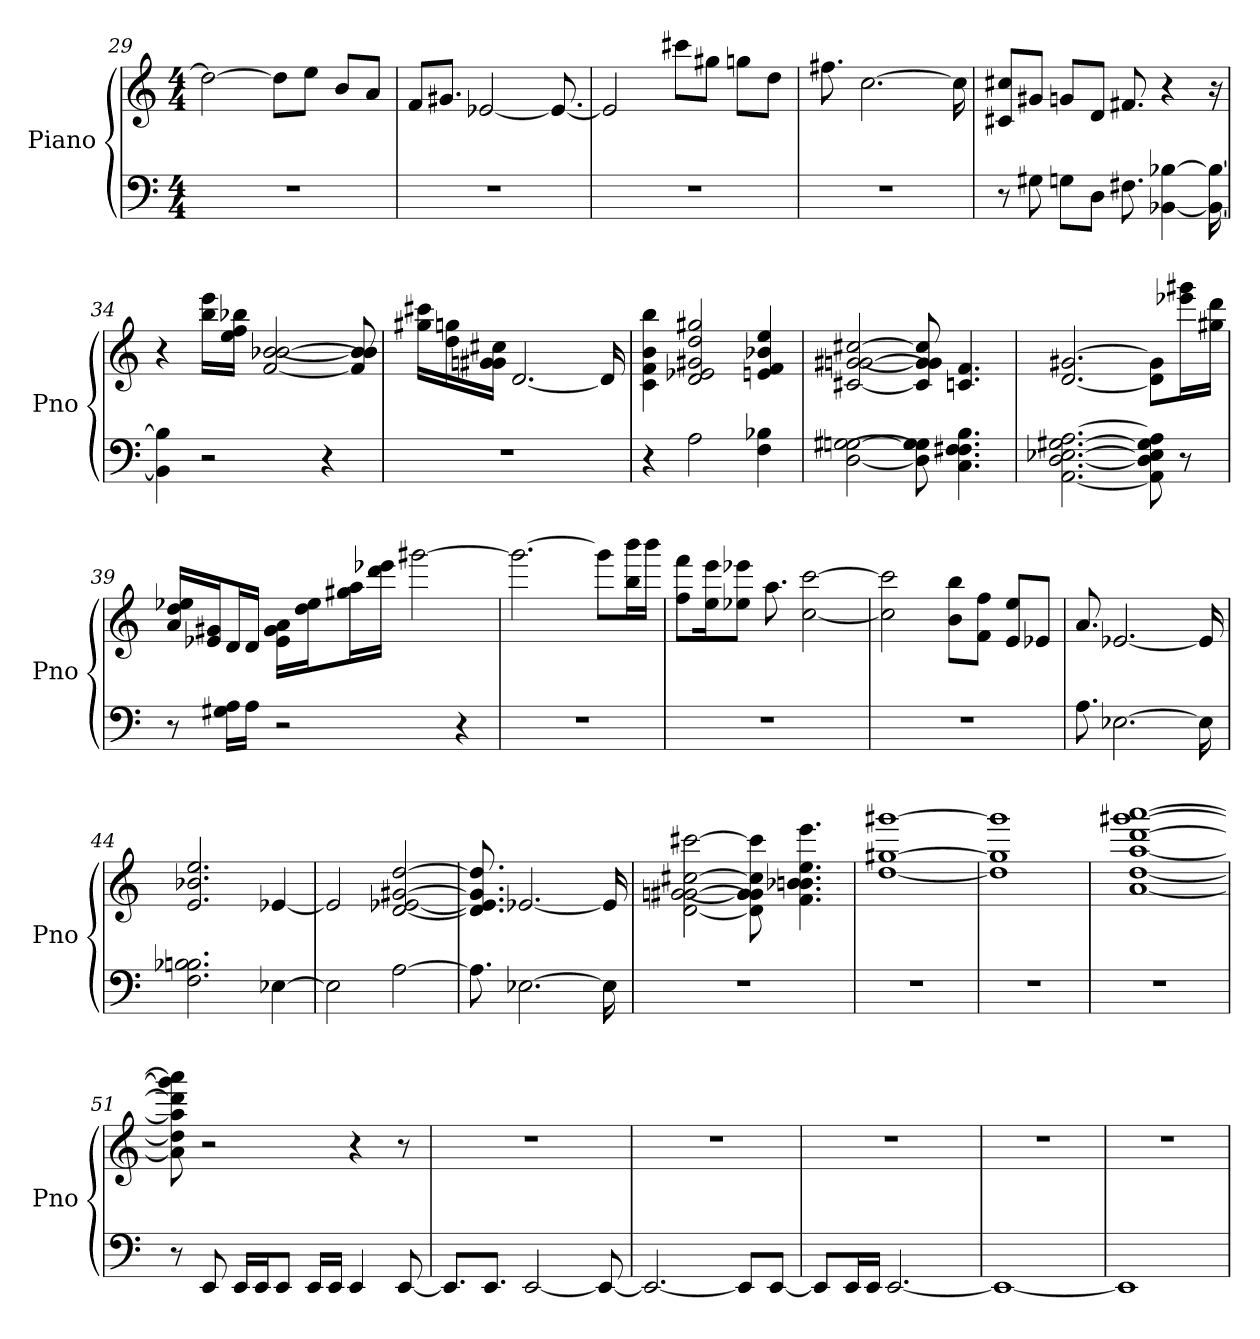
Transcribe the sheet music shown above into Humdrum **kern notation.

**kern	**kern
*part1	*part1
*staff2	*staff1
*I"Piano	*
*I'Pno	*
*clefF4	*clefG2
*k[]	*k[]
*C:	*C:
*M4/4	*M4/4
=29	=29
1r	2dd_
.	8dd\L]
.	8ee\J
.	8b/L
.	8a/J
=30	=30
1r	8f/L
.	8.g#/J
.	[2e-
.	8.e-_
=31	=31
1r	2e-]
.	8ccc#\L
.	8gg#\J
.	8gg\L
.	8dd\J
=32	=32
1r	8.ff#
.	[2.cc
.	16cc]
=33	=33
8r	8cc#/ 8c#/L
8G#	8g#/J
8G\L	8g/L
8D\J	8d/J
8.F#	8.f#
[4BB- [4B-	4r
16BB-_ 16B-_	16r
=34	=34
4BB-] 4B-]	4r
2r	16eee\ 16bb\LL
.	16bb-\ 16ff\ 16ee\JJ
.	[2b [2b- [2f
4r	.
.	8b] 8b-] 8f]
=35	=35
1r	16ccc#\ 16gg#\LL
.	16gg\ 16dd\
.	16cc#\ 16g#\ 16g\JJ
.	[2.d
.	16d]
=36	=36
4r	4bb 4b 4c 4f
2A	2d 2gg# 2g# 2e- 2dd
4B- 4F	4ee 4b- 4e 4f
=37	=37
[2D [2G# [2G	[2cc# [2g# [2g [2c#
8D] 8G#] 8G]	8cc#] 8g#] 8g] 8c#]
4.B 4.C 4.F 4.F#	4.f 4.c
=38	=38
[2.G# [2.A [2.E- [2.D [2.AA	[2.g# [2.d
8G#] 8A] 8E-] 8D] 8AA]	8g#]\ 8d]\L
8r	16ggg#\ 16eee-\L
.	16ddd\ 16gg#\JJ
=39	=39
8r	16ee-/ 16dd/ 16a/LL
.	16g#/ 16e-/J
16A\ 16G#\LL	16d/L
16A\JJ	16d/JJ
2r	16e-\ 16g#\ 16a\LL
.	16dd\ 16ee-\J
.	16gg#\ 16aa\L
.	16ddd\ 16eee-\JJ
.	[2ggg#
4r	.
=40	=40
1r	2.ggg#_
.	8ggg#\L]
.	16bbb\ 16bb\L
.	16bbb\JJ
=41	=41
1r	8fff\ 8ff\L
.	16ee\ 16eee\K
.	8eee-\ 8ee-\J
.	8.aa
.	[2ccc [2cc
=42	=42
1r	2ccc] 2cc]
.	8bb\ 8b\L
.	8f\ 8ff\J
.	8ee/ 8e/L
.	8e-/J
=43	=43
8.A	8.a
[2.E-	[2.e-
16E-]	16e-]
=44	=44
2.F 2.B- 2.B	2.ee 2.e 2.b-
[4E-	[4e-
=45	=45
2E-]	2e-]
[2A	[2d [2dd [2e- [2g#
=46	=46
8.A]	8.d] 8.dd] 8.e-] 8.g#]
[2.E-	[2.e-
16E-]	16e-]
=47	=47
1r	[2ccc# [2cc# [2d [2g# [2g
.	8ccc#] 8cc#] 8d] 8g#] 8g]
.	4.b- 4.b 4.f 4.eee 4.ee
=48	=48
1r	[1gg# [1ggg# [1dd
=49	=49
1r	1gg#] 1ggg#] 1dd]
=50	=50
1r	[1aaa [1a [1ggg# [1ddd [1dd [1aa
=51	=51
8r	8aaa] 8a] 8ggg#] 8ddd] 8dd] 8aa]
8EE	2r
16EE/LL	.
16EE/J	.
8EE/J	.
16EE/LL	.
16EE/JJ	.
4EE	4r
[8EE	8r
=52	=52
8.EE/L]	1r
8.EE/J	.
[2EE	.
8EE_	.
=53	=53
2.EE_	1r
8EE/L]	.
[8EE/J	.
=54	=54
8EE/L]	1r
16EE/L	.
16EE/JJ	.
[2.EE	.
=55	=55
1EE_	1r
=56	=56
1EE]	1r
=	=
*-	*-
